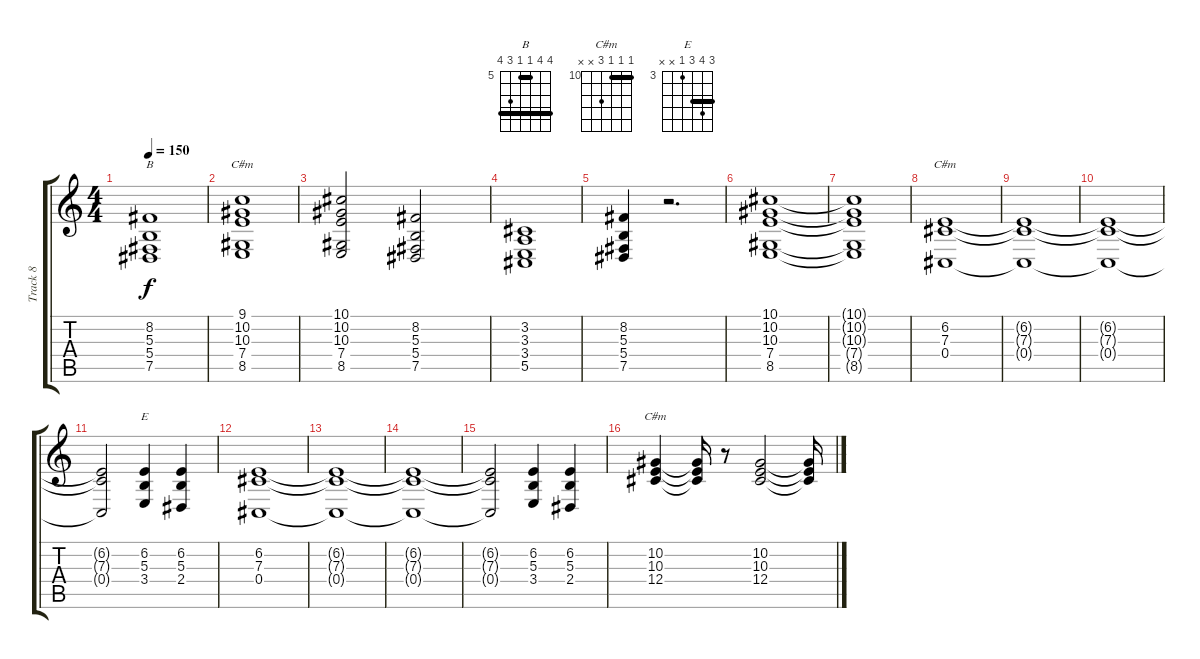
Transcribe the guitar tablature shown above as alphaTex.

\track ("Track 8" "Track 8") {instrument stringensemble1}
\staff {score tabs}
\tuning (Eb4 Bb3 Gb3 Db3 Ab2 Eb2) {hide}
\chord ("B" 8 8 5 5 7 8) {firstfret 5 barre (5 8)}
\chord ("C#m" 5 6 7 7 5 x) {firstfret 5 barre 5}
\chord ("C#m" 5 6 7 0 x x) {firstfret 5}
\chord ("E" 5 6 5 3 x x) {firstfret 3 barre 5}
\chord ("C#m" 10 10 10 12 x x) {firstfret 10 barre 10}
\ts (4 4)
\tempo 150
\clef g2
\ks c
(8.2 5.3 5.4 7.5).1{ch "B" dy f} |
(9.1 10.2 10.3 7.4 8.5).1{ch "C#m"} |
(10.1 10.2 10.3 7.4 8.5).2 (8.2 5.3 5.4 7.5).2 |
(3.2 3.3 3.4 5.5).1 |
(8.2 5.3 5.4 7.5).4 r.2{d} |
(10.1 10.2 10.3 7.4 8.5).1 |
(10.1{t} 10.2{t} 10.3{t} 7.4{t} 8.5{t}).1 |
(6.2 7.3 0.4).1{ch "C#m"} |
(6.2{t} 7.3{t} 0.4{t}).1 |
(6.2{t} 7.3{t} 0.4{t}).1 |
(6.2{t} 7.3{t} 0.4{t}).2 (6.2 5.3 3.4).4{ch "E"} (6.2 5.3 2.4).4 |
(6.2 7.3 0.4).1 |
(6.2{t} 7.3{t} 0.4{t}).1 |
(6.2{t} 7.3{t} 0.4{t}).1 |
(6.2{t} 7.3{t} 0.4{t}).2 (6.2 5.3 3.4).4 (6.2 5.3 2.4).4 |
(10.2 10.3 12.4).4{ch "C#m"} (10.2{t} 10.3{t} 12.4{t}).16 r.8 (10.2 10.3 12.4).2 (10.2{t} 10.3{t} 12.4{t}).16
